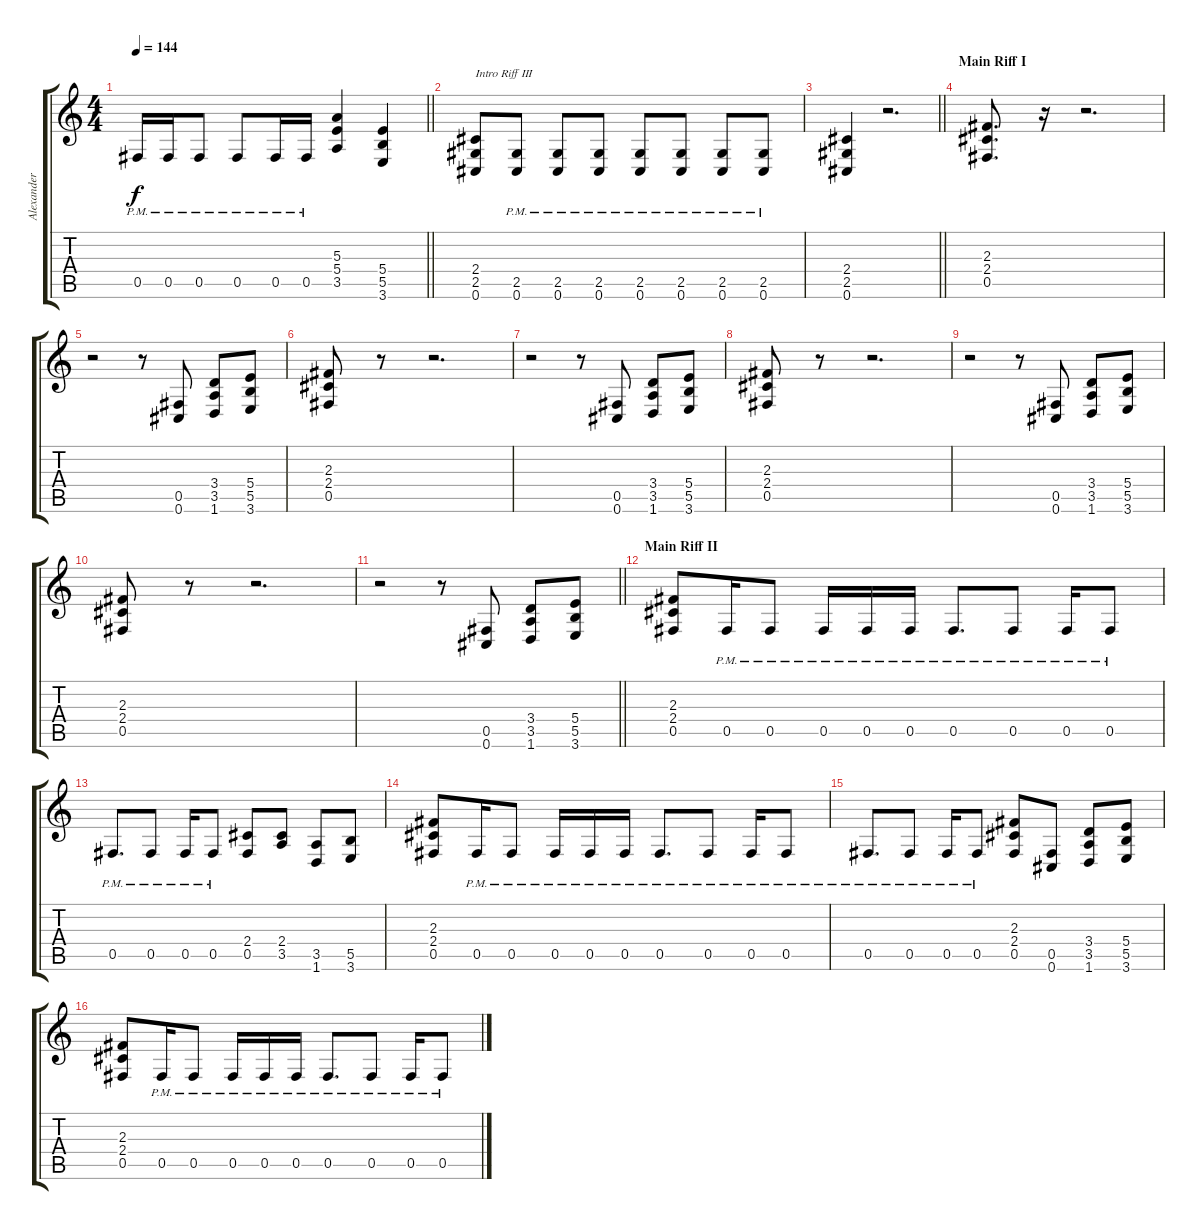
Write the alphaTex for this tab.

\track ("Alexander (Rythm Guitar)" "Alexander ") {instrument overdrivenguitar}
\staff {score tabs}
\tuning (Db4 Ab3 E3 B2 Gb2 Db2) {hide}
\ts (4 4)
\tempo 144
\clef g2
\barLineRight lightlight
\ks c
0.5{pm}.16{dy f} 0.5{pm}.16 0.5{pm}.8 0.5{pm}.8 0.5{pm}.16 0.5{pm}.16 (5.3 5.4 3.5).4 (5.4 5.5 3.6).4 |
(2.4 2.5 0.6).8{txt "Intro Riff III"} (2.5{pm} 0.6{pm}).8 (2.5{pm} 0.6{pm}).8 (2.5{pm} 0.6{pm}).8 (2.5{pm} 0.6{pm}).8 (2.5{pm} 0.6{pm}).8 (2.5{pm} 0.6{pm}).8 (2.5{pm} 0.6{pm}).8 |
\barLineRight lightlight
(2.4 2.5 0.6).4 r.2{d} |
\section ("" "Main Riff I")
(2.3 2.4 0.5).8{d} r.16 r.2{d} |
r.2 r.8 (0.5 0.6).8 (3.4 3.5 1.6).8 (5.4 5.5 3.6).8 |
(2.3 2.4 0.5).8 r.8 r.2{d} |
r.2 r.8 (0.5 0.6).8 (3.4 3.5 1.6).8 (5.4 5.5 3.6).8 |
(2.3 2.4 0.5).8 r.8 r.2{d} |
r.2 r.8 (0.5 0.6).8 (3.4 3.5 1.6).8 (5.4 5.5 3.6).8 |
(2.3 2.4 0.5).8 r.8 r.2{d} |
\barLineRight lightlight
r.2 r.8 (0.5 0.6).8 (3.4 3.5 1.6).8 (5.4 5.5 3.6).8 |
\section ("" "Main Riff II")
(2.3 2.4 0.5).8 0.5{pm}.16 0.5{pm}.8 0.5{pm}.16 0.5{pm}.16 0.5{pm}.16 0.5{pm}.8{d} 0.5{pm}.8 0.5{pm}.16 0.5{pm}.8 |
0.5{pm}.8{d} 0.5{pm}.8 0.5{pm}.16 0.5{pm}.8 (2.4 0.5).8 (2.4 3.5).8 (3.5 1.6).8 (5.5 3.6).8 |
(2.3 2.4 0.5).8 0.5{pm}.16 0.5{pm}.8 0.5{pm}.16 0.5{pm}.16 0.5{pm}.16 0.5{pm}.8{d} 0.5{pm}.8 0.5{pm}.16 0.5{pm}.8 |
0.5{pm}.8{d} 0.5{pm}.8 0.5{pm}.16 0.5{pm}.8 (2.3 2.4 0.5).8 (0.5 0.6).8 (3.4 3.5 1.6).8 (5.4 5.5 3.6).8 |
(2.3 2.4 0.5).8 0.5{pm}.16 0.5{pm}.8 0.5{pm}.16 0.5{pm}.16 0.5{pm}.16 0.5{pm}.8{d} 0.5{pm}.8 0.5{pm}.16 0.5{pm}.8
